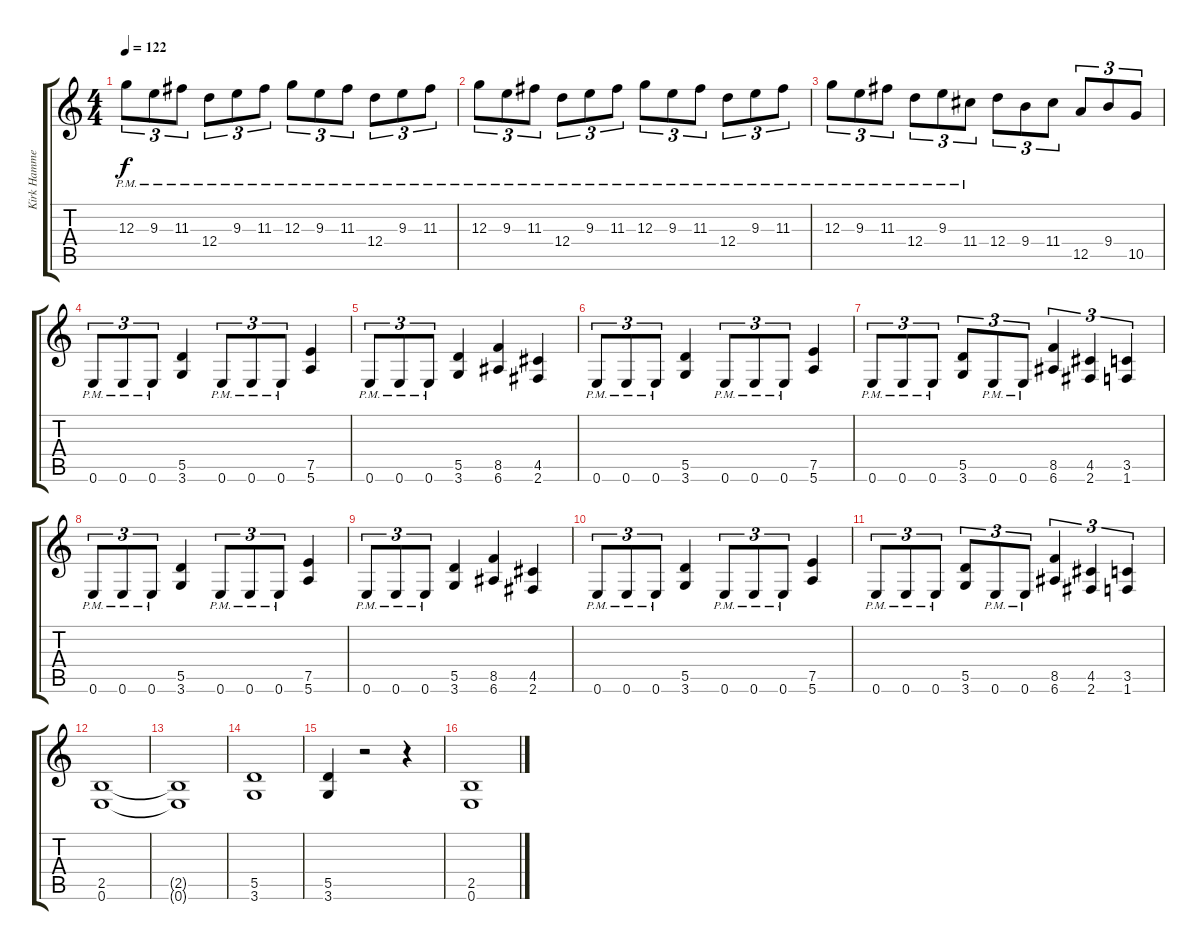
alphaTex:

\track ("Kirk Hammett" "Kirk Hamme") {instrument distortionguitar}
\staff {score tabs}
\tuning (E4 B3 G3 D3 A2 E2) {hide}
\ts (4 4)
\tempo 122
\clef g2
\ks c
12.3{pm}.8{tu (3 2) dy f} 9.3{pm}.8{tu (3 2)} 11.3{pm}.8{tu (3 2)} 12.4{pm}.8{tu (3 2)} 9.3{pm}.8{tu (3 2)} 11.3{pm}.8{tu (3 2)} 12.3{pm}.8{tu (3 2)} 9.3{pm}.8{tu (3 2)} 11.3{pm}.8{tu (3 2)} 12.4{pm}.8{tu (3 2)} 9.3{pm}.8{tu (3 2)} 11.3{pm}.8{tu (3 2)} |
12.3{pm}.8{tu (3 2)} 9.3{pm}.8{tu (3 2)} 11.3{pm}.8{tu (3 2)} 12.4{pm}.8{tu (3 2)} 9.3{pm}.8{tu (3 2)} 11.3{pm}.8{tu (3 2)} 12.3{pm}.8{tu (3 2)} 9.3{pm}.8{tu (3 2)} 11.3{pm}.8{tu (3 2)} 12.4{pm}.8{tu (3 2)} 9.3{pm}.8{tu (3 2)} 11.3{pm}.8{tu (3 2)} |
12.3{pm}.8{tu (3 2)} 9.3{pm}.8{tu (3 2)} 11.3{pm}.8{tu (3 2)} 12.4{pm}.8{tu (3 2)} 9.3{pm}.8{tu (3 2)} 11.4{pm}.8{tu (3 2)} 12.4.8{tu (3 2)} 9.4.8{tu (3 2)} 11.4.8{tu (3 2)} 12.5.8{tu (3 2)} 9.4.8{tu (3 2)} 10.5.8{tu (3 2)} |
0.6{pm}.8{tu (3 2)} 0.6{pm}.8{tu (3 2)} 0.6{pm}.8{tu (3 2)} (5.5 3.6).4 0.6{pm}.8{tu (3 2)} 0.6{pm}.8{tu (3 2)} 0.6{pm}.8{tu (3 2)} (7.5 5.6).4 |
0.6{pm}.8{tu (3 2)} 0.6{pm}.8{tu (3 2)} 0.6{pm}.8{tu (3 2)} (5.5 3.6).4 (8.5 6.6).4 (4.5 2.6).4 |
0.6{pm}.8{tu (3 2)} 0.6{pm}.8{tu (3 2)} 0.6{pm}.8{tu (3 2)} (5.5 3.6).4 0.6{pm}.8{tu (3 2)} 0.6{pm}.8{tu (3 2)} 0.6{pm}.8{tu (3 2)} (7.5 5.6).4 |
0.6{pm}.8{tu (3 2)} 0.6{pm}.8{tu (3 2)} 0.6{pm}.8{tu (3 2)} (5.5 3.6).8{tu (3 2)} 0.6{pm}.8{tu (3 2)} 0.6{pm}.8{tu (3 2)} (8.5 6.6).4{tu (3 2)} (4.5 2.6).4{tu (3 2)} (3.5 1.6).4{tu (3 2)} |
0.6{pm}.8{tu (3 2)} 0.6{pm}.8{tu (3 2)} 0.6{pm}.8{tu (3 2)} (5.5 3.6).4 0.6{pm}.8{tu (3 2)} 0.6{pm}.8{tu (3 2)} 0.6{pm}.8{tu (3 2)} (7.5 5.6).4 |
0.6{pm}.8{tu (3 2)} 0.6{pm}.8{tu (3 2)} 0.6{pm}.8{tu (3 2)} (5.5 3.6).4 (8.5 6.6).4 (4.5 2.6).4 |
0.6{pm}.8{tu (3 2)} 0.6{pm}.8{tu (3 2)} 0.6{pm}.8{tu (3 2)} (5.5 3.6).4 0.6{pm}.8{tu (3 2)} 0.6{pm}.8{tu (3 2)} 0.6{pm}.8{tu (3 2)} (7.5 5.6).4 |
0.6{pm}.8{tu (3 2)} 0.6{pm}.8{tu (3 2)} 0.6{pm}.8{tu (3 2)} (5.5 3.6).8{tu (3 2)} 0.6{pm}.8{tu (3 2)} 0.6{pm}.8{tu (3 2)} (8.5 6.6).4{tu (3 2)} (4.5 2.6).4{tu (3 2)} (3.5 1.6).4{tu (3 2)} |
(2.5 0.6).1 |
(2.5{t} 0.6{t}).1 |
(5.5 3.6).1 |
(5.5 3.6).4 r.2 r.4 |
(2.5 0.6).1
